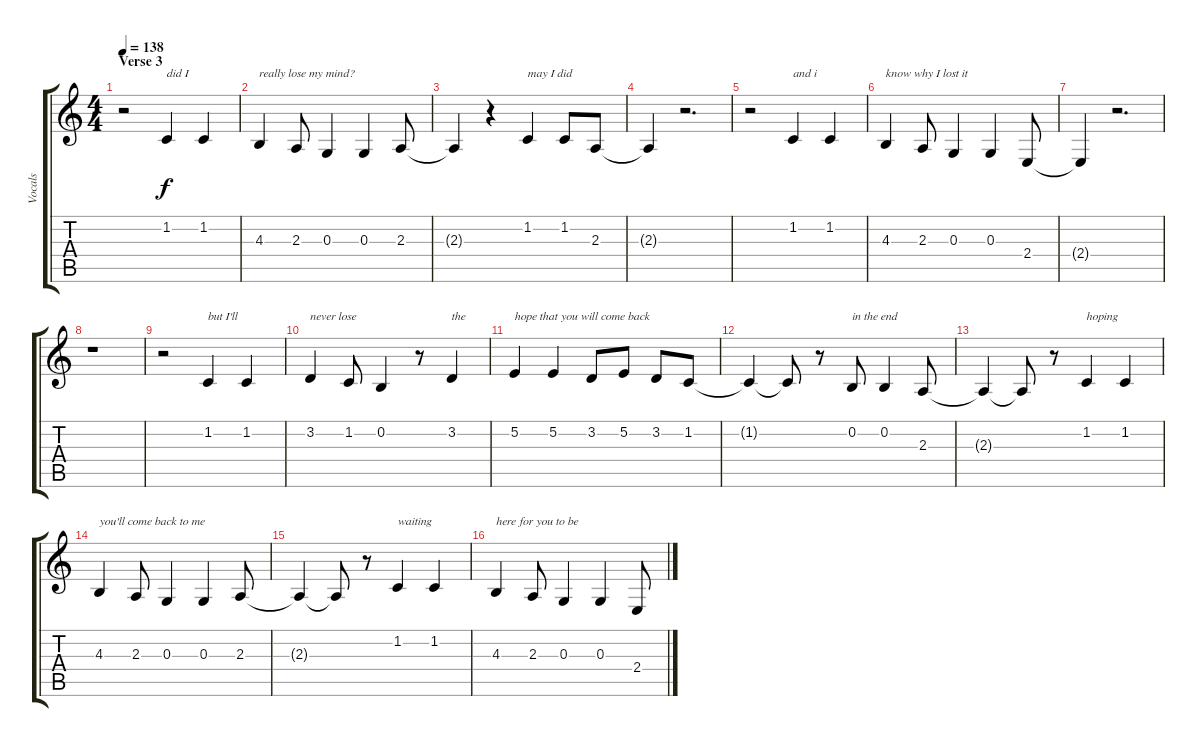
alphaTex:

\track ("Vocals" "Vocals") {instrument oboe}
\staff {score tabs}
\tuning (E4 B3 G3 D3 A2 E2) {hide}
\ts (4 4)
\section ("" "Verse 3")
\tempo 138
\clef g2
\ks c
r.2{dy f} 1.2.4{txt "did I"} 1.2.4 |
4.3.4{txt "really lose my mind?"} 2.3.8 0.3.4 0.3.4 2.3.8 |
2.3{t}.4 r.4 1.2.4{txt "may I did"} 1.2.8 2.3.8 |
2.3{t}.4 r.2{d} |
r.2 1.2.4{txt "and i"} 1.2.4 |
4.3.4{txt "know why I lost it"} 2.3.8 0.3.4 0.3.4 2.4.8 |
2.4{t}.4 r.2{d} |
r.1 |
r.2 1.2.4{txt "but I'll"} 1.2.4 |
3.2.4{txt "never lose"} 1.2.8 0.2.4 r.8 3.2.4{txt "the"} |
5.2.4{txt "hope that you will come back"} 5.2.4 3.2.8 5.2.8 3.2.8 1.2.8 |
1.2{t}.4 1.2{t}.8 r.8 0.2.8{txt "in the end"} 0.2.4 2.3.8 |
2.3{t}.4 2.3{t}.8 r.8 1.2.4{txt "hoping"} 1.2.4 |
4.3.4{txt "you'll come back to me"} 2.3.8 0.3.4 0.3.4 2.3.8 |
2.3{t}.4 2.3{t}.8 r.8 1.2.4{txt "waiting"} 1.2.4 |
4.3.4{txt "here for you to be"} 2.3.8 0.3.4 0.3.4 2.4.8
